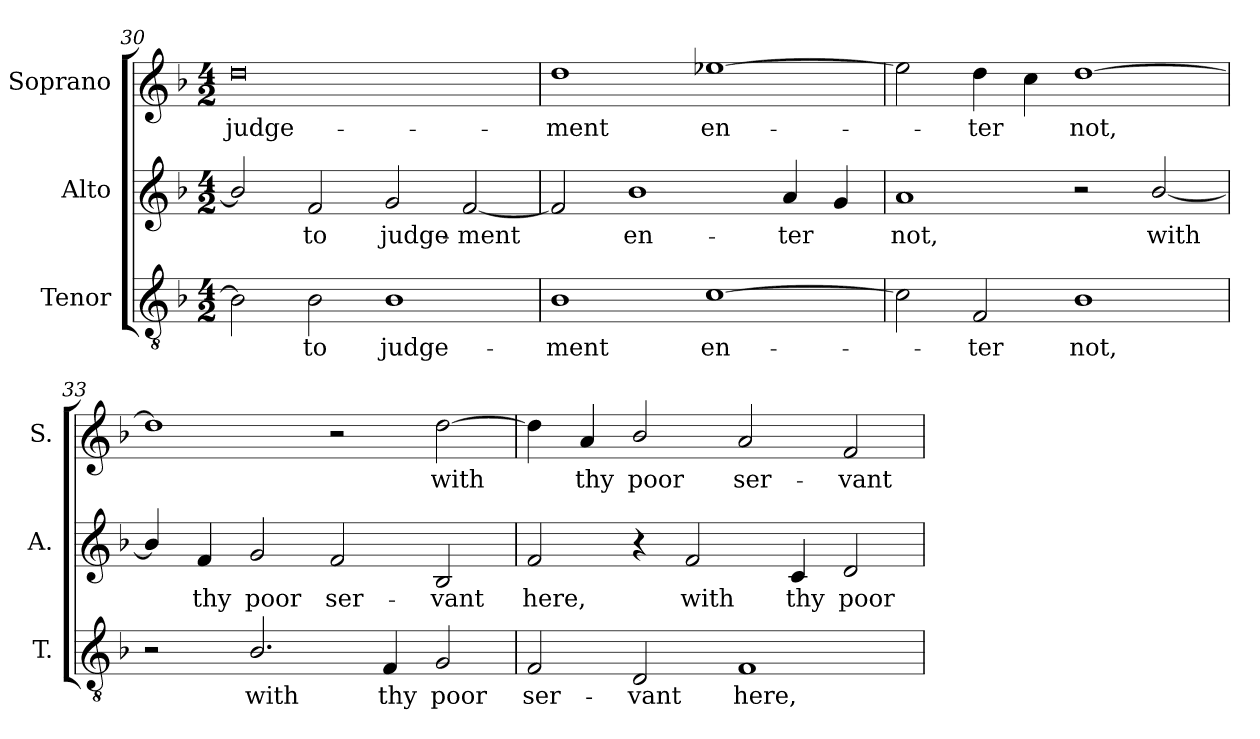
**kern	**text	**kern	**text	**kern	**text
*part3	*part3	*part2	*part2	*part1	*part1
*staff3	*staff3	*staff2	*staff2	*staff1	*staff1
*I"Tenor	*	*I"Alto	*	*I"Soprano	*
*I'T.	*	*I'A.	*	*I'S.	*
!!LO:LB:g=z
*clefGv2	*	*clefG2	*	*clefG2	*
*ITrd7c12	*	*	*	*	*
*k[b-]	*	*k[b-]	*	*k[b-]	*
*F:	*	*F:	*	*F:	*
*M4/2	*	*M4/2	*	*M4/2	*
=30	=30	=30	=30	=30	=30
!	!	!	!	!	!LO:LY:b:color=#000000
2BB-i\]	.	2b-i/]	.	0ddi	judge-
!	!LO:LY:b:color=#000000	!	!	!	!
!	!	!	!LO:LY:b:color=#000000	!	!
2BB-i\	-to	2fi/	-to	.	.
!	!LO:LY:b:color=#000000	!	!	!	!
!	!	!	!LO:LY:b:color=#000000	!	!
1BB-i	judge-	2gi/	judge-	.	.
!	!	!	!LO:LY:b:color=#000000	!	!
.	.	[2fi/	-ment	.	.
=31	=31	=31	=31	=31	=31
!	!LO:LY:b:color=#000000	!	!	!	!
!	!	!	!	!	!LO:LY:b:color=#000000
1BB-i	-ment	2fi/]	.	1ddi	-ment
!	!	!	!LO:LY:b:color=#000000	!	!
.	.	1b-i	en-	.	.
!	!LO:LY:b:color=#000000	!	!	!	!
!	!	!	!	!	!LO:LY:b:color=#000000
[1Ci	en-	.	.	[1ee-Xi	en-
!	!	!	!LO:LY:b:color=#000000	!	!
.	.	4ai/	-ter	.	.
.	.	4gi/	.	.	.
=32	=32	=32	=32	=32	=32
!	!	!	!LO:LY:b:color=#000000	!	!
2Ci\]	.	1ai	not,	2ee-i\]	.
!	!LO:LY:b:color=#000000	!	!	!	!
!	!	!	!	!	!LO:LY:b:color=#000000
2FFi/	-ter	.	.	4ddi\	-ter
.	.	.	.	4cci\	.
!	!LO:LY:b:color=#000000	!	!	!	!
!	!	!	!	!	!LO:LY:b:color=#000000
1BB-i	not,	2r	.	[1ddi	not,
!	!	!	!LO:LY:b:color=#000000	!	!
.	.	[2b-i/	with	.	.
=33	=33	=33	=33	=33	=33
2r	.	4b-i/]	.	1ddi]	.
!	!	!	!LO:LY:b:color=#000000	!	!
.	.	4fi/	thy	.	.
!	!LO:LY:b:color=#000000	!	!	!	!
!	!	!	!LO:LY:b:color=#000000	!	!
2.BB-i/	with	2gi/	poor	.	.
!	!	!	!LO:LY:b:color=#000000	!	!
.	.	2fi/	ser-	2r	.
!	!LO:LY:b:color=#000000	!	!	!	!
4FFi/	thy	.	.	.	.
!	!LO:LY:b:color=#000000	!	!	!	!
!	!	!	!LO:LY:b:color=#000000	!	!
!	!	!	!	!	!LO:LY:b:color=#000000
2GGi/	poor	2B-i/	-vant	[2ddi\	with
=34	=34	=34	=34	=34	=34
!	!LO:LY:b:color=#000000	!	!	!	!
!	!	!	!LO:LY:b:color=#000000	!	!
2FFi/	ser-	2fi/	here,	4ddi\]	.
!	!	!	!	!	!LO:LY:b:color=#000000
.	.	.	.	4ai/	thy
!	!LO:LY:b:color=#000000	!	!	!	!
!	!	!	!	!	!LO:LY:b:color=#000000
2DDi/	-vant	4r	.	2b-i/	poor
!	!	!	!LO:LY:b:color=#000000	!	!
.	.	2fi/	with	.	.
!	!LO:LY:b:color=#000000	!	!	!	!
!	!	!	!	!	!LO:LY:b:color=#000000
1FFi	here,	.	.	2ai/	ser-
!	!	!	!LO:LY:b:color=#000000	!	!
.	.	4ci/	thy	.	.
!	!	!	!LO:LY:b:color=#000000	!	!
!	!	!	!	!	!LO:LY:b:color=#000000
.	.	2di/	poor	2fi/	-vant
=	=	=	=	=	=
*-	*-	*-	*-	*-	*-
